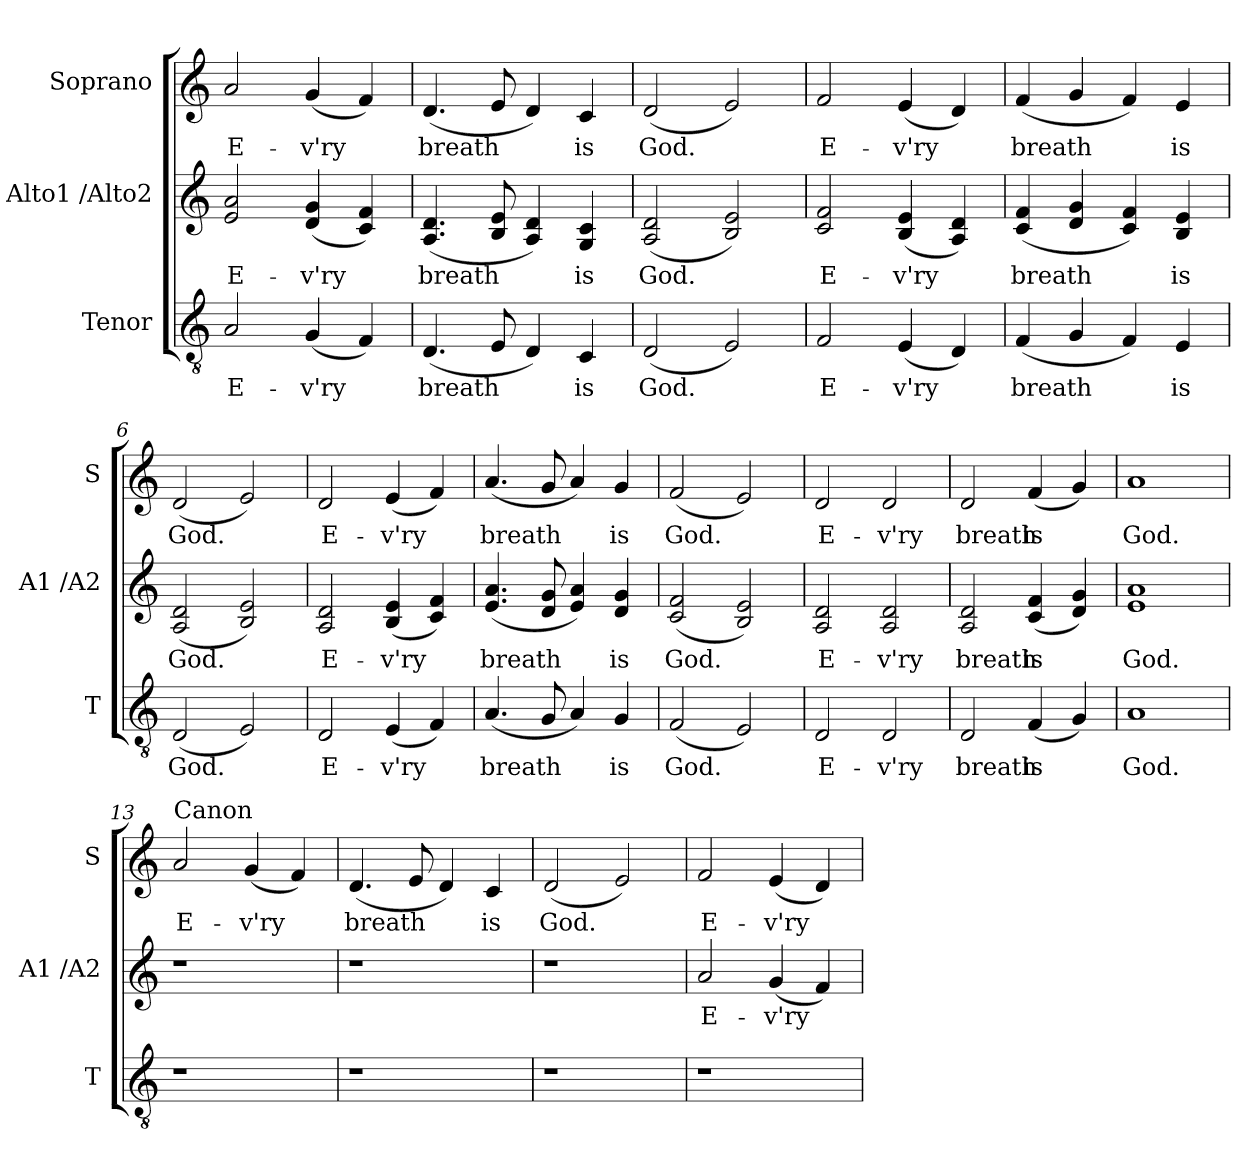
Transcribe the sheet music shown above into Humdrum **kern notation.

**kern	**text	**kern	**text	**kern	**text
*part3	*part3	*part2	*part2	*part1	*part1
*staff3	*staff3	*staff2	*staff2	*staff1	*staff1
*I"Tenor	*	*I"Alto1 /Alto2	*	*I"Soprano	*
*I'T	*	*I'A1 /A2	*	*I'S	*
*clefGv2	*	*clefG2	*	*clefG2	*
*k[]	*	*k[]	*	*k[]	*
*C:	*	*C:	*	*C:	*
=1	=1	=1	=1	=1	=1
!	!LO:LY:b:rj	!	!LO:LY:b:rj	!	!LO:LY:b:rj
2A/	E-	2e/ 2a/	E-	2a/	E-
!	!LO:LY:b	!	!LO:LY:b	!	!LO:LY:b
(<4G/	-v'ry	(<4d/ 4g/	-v'ry	(<4g/	-v'ry
4F/)	.	4c/ 4f/)	.	4f/)	.
=2	=2	=2	=2	=2	=2
!	!LO:LY:b	!	!LO:LY:b	!	!LO:LY:b
(4.D/	breath	(4.A/ 4.d/	breath	(4.d/	breath
8E/	.	8B/ 8e/	.	8e/	.
4D/)	.	4A/ 4d/)	.	4d/)	.
!	!LO:LY:b	!	!LO:LY:b	!	!LO:LY:b
4C/	is	4G/ 4c/	is	4c/	is
=3	=3	=3	=3	=3	=3
!	!LO:LY:b	!	!LO:LY:b	!	!LO:LY:b
(<2D/	God.	(<2A/ 2d/	God.	(<2d/	God.
2E/)	.	2B/ 2e/)	.	2e/)	.
=4	=4	=4	=4	=4	=4
!	!LO:LY:b	!	!LO:LY:b	!	!LO:LY:b
2F/	E-	2c/ 2f/	E-	2f/	E-
!	!LO:LY:b	!	!LO:LY:b	!	!LO:LY:b
(<4E/	-v'ry	(<4B/ 4e/	-v'ry	(<4e/	-v'ry
4D/)	.	4A/ 4d/)	.	4d/)	.
=5	=5	=5	=5	=5	=5
!	!LO:LY:b	!	!LO:LY:b	!	!LO:LY:b
(<4F/	breath	(<4c/ 4f/	breath	(<4f/	breath
4G/	.	4d/ 4g/	.	4g/	.
4F/)	.	4c/ 4f/)	.	4f/)	.
!	!LO:LY:b	!	!LO:LY:b	!	!LO:LY:b
4E/	is	4B/ 4e/	is	4e/	is
=6	=6	=6	=6	=6	=6
!	!LO:LY:b	!	!LO:LY:b	!	!LO:LY:b
(<2D/	God.	(<2A/ 2d/	God.	(<2d/	God.
2E/)	.	2B/ 2e/)	.	2e/)	.
!!LO:LB:g=z
=7	=7	=7	=7	=7	=7
!	!LO:LY:b	!	!LO:LY:b	!	!LO:LY:b
2D/	E-	2A/ 2d/	E-	2d/	E-
!	!LO:LY:b	!	!LO:LY:b	!	!LO:LY:b
(<4E/	-v'ry	(<4B/ 4e/	-v'ry	(<4e/	-v'ry
4F/)	.	4c/ 4f/)	.	4f/)	.
=8	=8	=8	=8	=8	=8
!	!LO:LY:b	!	!LO:LY:b	!	!LO:LY:b
(<4.A/	breath	(<4.e/ 4.a/	breath	(<4.a/	breath
8G/	.	8d/ 8g/	.	8g/	.
4A/)	.	4e/ 4a/)	.	4a/)	.
!	!LO:LY:b	!	!LO:LY:b	!	!LO:LY:b
4G/	is	4d/ 4g/	is	4g/	is
=9	=9	=9	=9	=9	=9
!	!LO:LY:b	!	!LO:LY:b	!	!LO:LY:b
(<2F/	God.	(<2c/ 2f/	God.	(<2f/	God.
2E/)	.	2B/ 2e/)	.	2e/)	.
=10	=10	=10	=10	=10	=10
!	!LO:LY:b	!	!LO:LY:b	!	!LO:LY:b
2D/	E-	2A/ 2d/	E-	2d/	E-
!	!LO:LY:b	!	!LO:LY:b	!	!LO:LY:b
2D/	-v'ry	2A/ 2d/	-v'ry	2d/	-v'ry
=11	=11	=11	=11	=11	=11
!	!LO:LY:b	!	!LO:LY:b	!	!LO:LY:b
2D/	breath	2A/ 2d/	breath	2d/	breath
!	!LO:LY:b	!	!LO:LY:b	!	!LO:LY:b
(<4F/	is	(<4c/ 4f/	is	(<4f/	is
4G/)	.	4d/ 4g/)	.	4g/)	.
=12	=12	=12	=12	=12	=12
!	!LO:LY:b	!	!LO:LY:b	!	!LO:LY:b
1A	God.	1e 1a	God.	1a	God.
!!LO:LB:g=z
=13	=13	=13	=13	=13	=13
!	!	!	!	!LO:TX:a:t=Canon	!
!	!	!	!	!	!LO:LY:b
1r	.	1r	.	2a/	E-
!	!	!	!	!	!LO:LY:b
.	.	.	.	(<4g/	-v'ry
.	.	.	.	4f/)	.
=14	=14	=14	=14	=14	=14
!	!	!	!	!	!LO:LY:b
1r	.	1r	.	(4.d/	breath
.	.	.	.	8e/	.
.	.	.	.	4d/)	.
!	!	!	!	!	!LO:LY:b
.	.	.	.	4c/	is
=15	=15	=15	=15	=15	=15
!	!	!	!	!	!LO:LY:b
1r	.	1r	.	(2d/	God.
.	.	.	.	2e/)	.
=16	=16	=16	=16	=16	=16
!	!	!	!LO:LY:b	!	!LO:LY:b
1r	.	2a/	E-	2f/	E-
!	!	!	!LO:LY:b	!	!LO:LY:b
.	.	(<4g/	-v'ry	(<4e/	-v'ry
.	.	4f/)	.	4d/)	.
=	=	=	=	=	=
*-	*-	*-	*-	*-	*-
